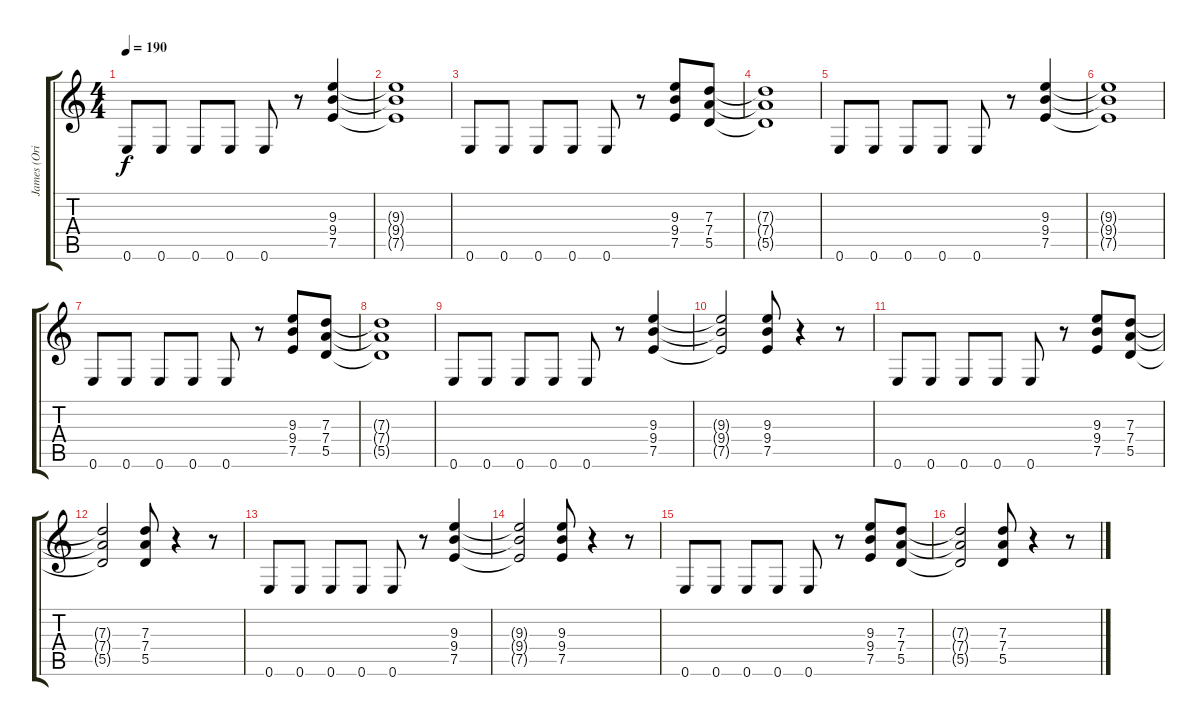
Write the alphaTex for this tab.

\track ("James (Original track) MUTE THIS!!!" "James (Ori") {instrument distortionguitar}
\staff {score tabs}
\tuning (E4 B3 G3 D3 A2 E2) {hide}
\ts (4 4)
\tempo 190
\clef g2
\ks c
0.6.8{dy f} 0.6.8 0.6.8 0.6.8 0.6.8 r.8 (9.3 9.4 7.5).4 |
(9.3{t} 9.4{t} 7.5{t}).1 |
0.6.8 0.6.8 0.6.8 0.6.8 0.6.8 r.8 (9.3 9.4 7.5).8 (7.3 7.4 5.5).8 |
(7.3{t} 7.4{t} 5.5{t}).1 |
0.6.8 0.6.8 0.6.8 0.6.8 0.6.8 r.8 (9.3 9.4 7.5).4 |
(9.3{t} 9.4{t} 7.5{t}).1 |
0.6.8 0.6.8 0.6.8 0.6.8 0.6.8 r.8 (9.3 9.4 7.5).8 (7.3 7.4 5.5).8 |
(7.3{t} 7.4{t} 5.5{t}).1 |
0.6.8 0.6.8 0.6.8 0.6.8 0.6.8 r.8 (9.3 9.4 7.5).4 |
(9.3{t} 9.4{t} 7.5{t}).2 (9.3 9.4 7.5).8 r.4 r.8 |
0.6.8 0.6.8 0.6.8 0.6.8 0.6.8 r.8 (9.3 9.4 7.5).8 (7.3 7.4 5.5).8 |
(7.3{t} 7.4{t} 5.5{t}).2 (7.3 7.4 5.5).8 r.4 r.8 |
0.6.8 0.6.8 0.6.8 0.6.8 0.6.8 r.8 (9.3 9.4 7.5).4 |
(9.3{t} 9.4{t} 7.5{t}).2 (9.3 9.4 7.5).8 r.4 r.8 |
0.6.8 0.6.8 0.6.8 0.6.8 0.6.8 r.8 (9.3 9.4 7.5).8 (7.3 7.4 5.5).8 |
(7.3{t} 7.4{t} 5.5{t}).2 (7.3 7.4 5.5).8 r.4 r.8
